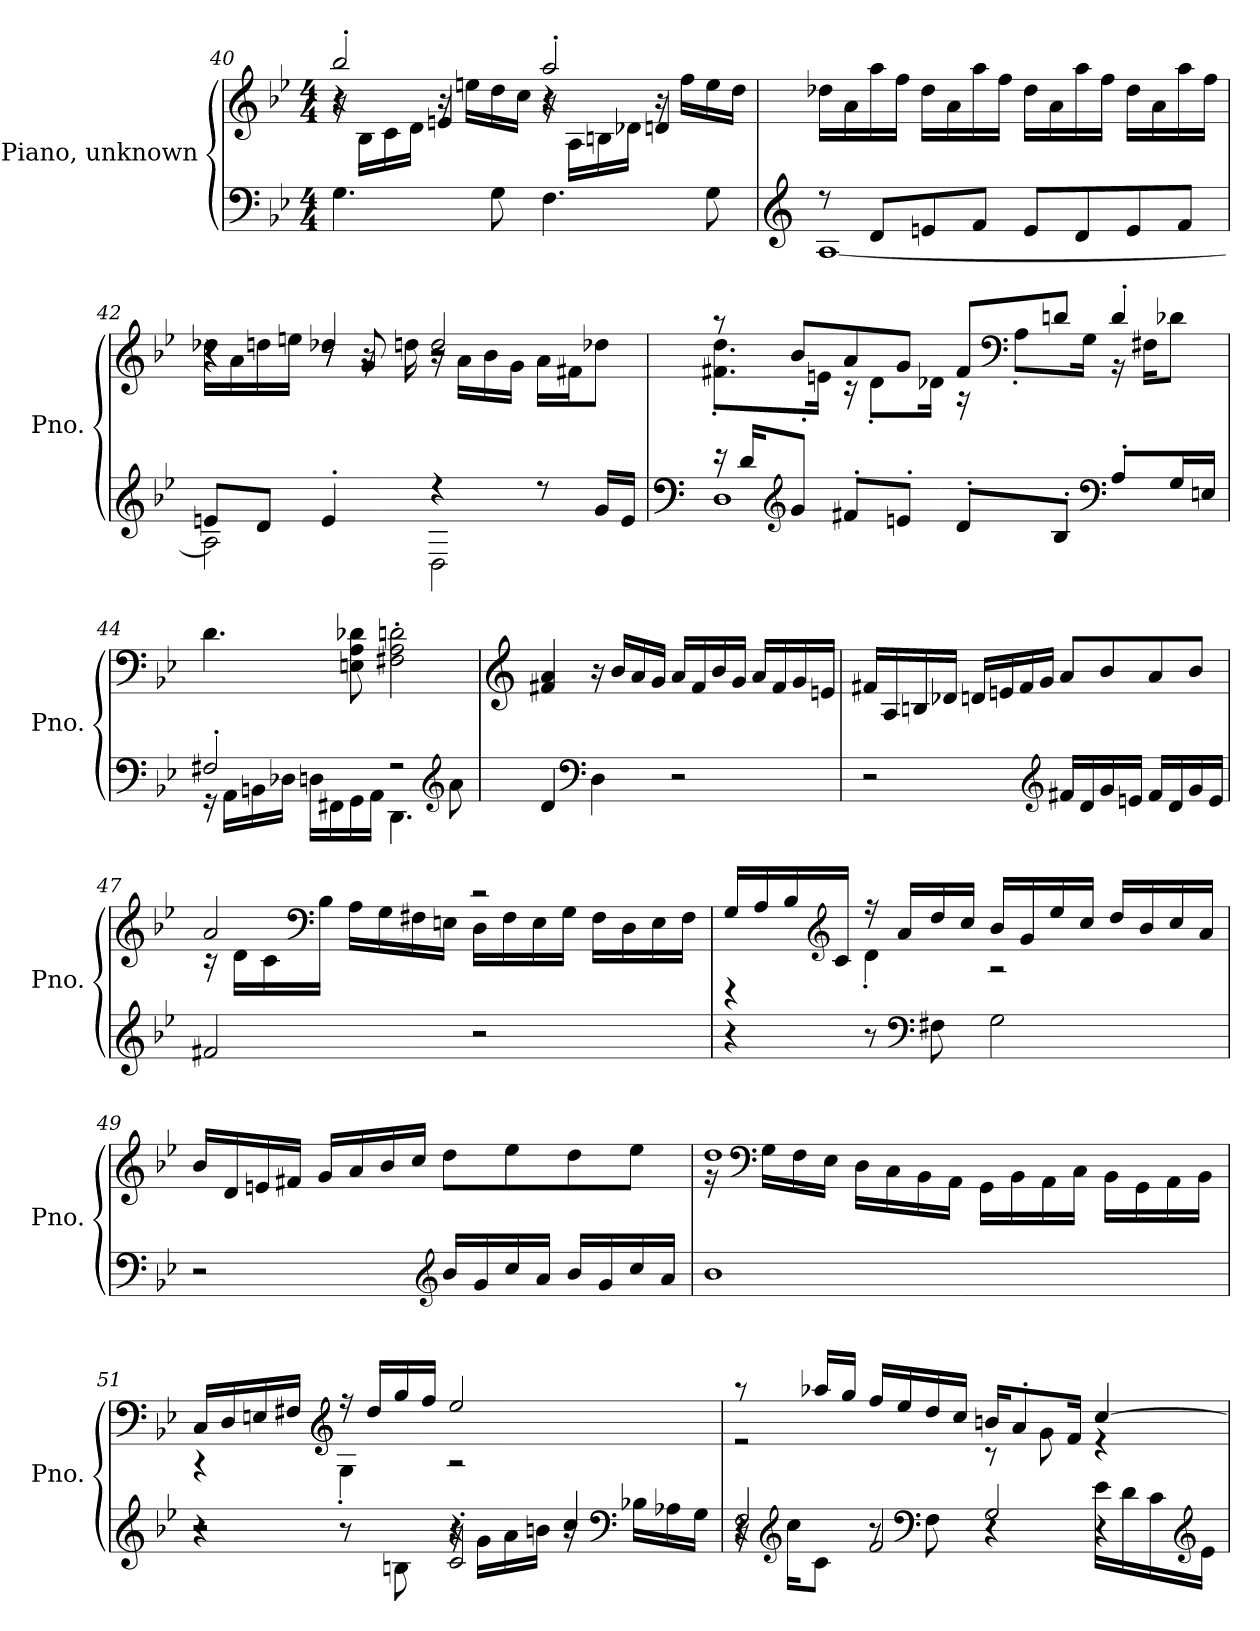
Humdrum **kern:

**kern	**kern
*part1	*part1
*staff2	*staff1
*I"Piano, unknown	*
*I'Pno.	*
*clefF4	*clefG2
*k[b-e-]	*k[b-e-]
*M4/4	*M4/4
=40	=40
*	*^
*	*	*^
4.G\	2bb-'/	16r	4r
.	.	16B-\LL	.
.	.	16c\	.
.	.	16d\JJ	.
.	.	16r	4en/
.	.	16een\LL	.
8G\	.	16dd\	.
.	.	16cc\JJ	.
4.F\	2aa'/	16r	4r
.	.	16A\LL	.
.	.	16Bn\	.
.	.	16d-X\JJ	.
.	.	16r	4dn/
.	.	16ff\LL	.
8G\	.	16ee\	.
.	.	16dd\JJ	.
*	*v	*v	*v
!!LO:LB:g=z
=41	=41
*clefG2	*
*^	*
8r	[1A	16dd-X\LL
.	.	16a\
8d/L	.	16aa\
.	.	16ff\JJ
8en/	.	16dd-\LL
.	.	16a\
8f/J	.	16aa\
.	.	16ff\JJ
8e/L	.	16dd-\LL
.	.	16a\
8d/	.	16aa\
.	.	16ff\JJ
8e/	.	16dd-\LL
.	.	16a\
8f/J	.	16aa\
.	.	16ff\JJ
=42	=42	=42
*	*	*^
*	*	*	*^
8en/L	2A\]	4r	16dd-X\LL	4r
.	.	.	16a\	.
8d/J	.	.	16ddn\	.
.	.	.	16een\JJ	.
4e'/	.	4dd-X/	8r	8r
.	.	.	16r	8g/
.	.	.	16ddn\	.
4r	2D\	2dd/	16r	2r
.	.	.	16a\LL	.
.	.	.	16b-\	.
.	.	.	16g\JJ	.
8r	.	.	16a\LL	.
.	.	.	16f#X\J	.
16g/LL	.	.	8dd-X\J	.
16e/JJ	.	.	.	.
*	*	*v	*v	*v
!!LO:LB:g=z
=43	=43	=43
*clefF4	*	*
*	*	*^
16r	1D	8r	8.f#X\' 8.dd\'L
16d/KL	.	.	.
*clefG2	*	*	*
8g'/J	.	8b-/L	.
.	.	.	16en\Jk
8f#X'/L	.	8a/	16r
.	.	.	8d'\L
8en'/J	.	8g/J	.
.	.	.	16d-X\Jk
8d'/L	.	8f#/L	16r
*	*	*clefF4	*
.	.	.	8A'\L
8B-'/J	.	8dn/J	.
.	.	.	16G\Jk
*clefF4	*	*	*
8A'/L	.	4d'/	16r
.	.	.	16F#X\KL
16G/L	.	.	8d-X\J
16En/JJ	.	.	.
*	*	*v	*v
=44	=44	=44
2F#X'/	16r	4.d\
.	16AA\LL	.
.	16BBn\	.
.	16D-X\JJ	.
.	16Dn\LL	.
.	16FF#X\	.
.	16GG\	8En\ 8A\ 8d-X\
.	16AA\JJ	.
2r	4.DD\	2F#X\' 2A\' 2dn\'
*clefG2	*	*
.	8a\	.
*v	*v	*
!!LO:LB:g=z
=45	=45
*	*clefG2
4d/	4f#X/ 4a/
*clefF4	*
4D\	16r
.	16b-/LL
.	16a/
.	16g/JJ
2r	16a/LL
.	16f#/
.	16b-/
.	16g/JJ
.	16a/LL
.	16f#/
.	16g/
.	16en/JJ
=46	=46
2r	16f#X/LL
.	16A/
.	16Bn/
.	16d-X/JJ
.	16dn/LL
.	16en/
.	16f#/
.	16g/JJ
*clefG2	*
16f#X/LL	8a/L
16d/	.
16g/	8b-/
16en/JJ	.
16f#/LL	8a/
16d/	.
16g/	8b-/J
16e/JJ	.
!!LO:LB:g=z
=47	=47
*	*^
2f#X/	2a/	16r
.	.	16d\LL
.	.	16c\
*	*clefF4	*
.	.	16B-\JJ
.	.	16A\LL
.	.	16G\
.	.	16F#X\
.	.	16En\JJ
2r	2r	16D\LL
.	.	16F#\
.	.	16E\
.	.	16G\JJ
.	.	16F#\LL
.	.	16D\
.	.	16E\
.	.	16F#\JJ
=48	=48	=48
4r	16G/LL	4r
.	16A/	.
.	16B-/	.
*	*clefG2	*
.	16c/JJ	.
8r	16r	4d'\
.	16a/LL	.
*clefF4	*	*
8F#X\	16dd/	.
.	16cc/JJ	.
2G\	16b-/LL	2r
.	16g/	.
.	16ee-/	.
.	16cc/JJ	.
.	16dd/LL	.
.	16b-/	.
.	16cc/	.
.	16a/JJ	.
*	*v	*v
!!LO:PB:g=z
=49	=49
2r	16b-/LL
.	16d/
.	16en/
.	16f#X/JJ
.	16g/LL
.	16a/
.	16b-/
.	16cc/JJ
*clefG2	*
16b-/LL	8dd\L
16g/	.
16cc/	8ee-\
16a/JJ	.
16b-/LL	8dd\
16g/	.
16cc/	8ee-\J
16a/JJ	.
=50	=50
*	*^
1b-	1dd	16r
*	*clefF4	*
.	.	16G\LL
.	.	16F\
.	.	16E-\JJ
.	.	16D\LL
.	.	16C\
.	.	16BB-\
.	.	16AA\JJ
.	.	16GG\LL
.	.	16BB-\
.	.	16AA\
.	.	16C\JJ
.	.	16BB-\LL
.	.	16GG\
.	.	16AA\
.	.	16BB-\JJ
!!LO:LB:g=z	!!
=51	=51	=51
*^	*	*
*	*^	*	*
2r	4r	2r	16C/LL	4r
.	.	.	16D/	.
.	.	.	16En/	.
.	.	.	16F#X/JJ	.
*	*	*	*clefG2	*
.	8r	.	16r	4G'\
.	.	.	16dd/LL	.
.	8Bn\	.	16gg/	.
.	.	.	16ff/JJ	.
4r	16r	2c'/	2ee-/	2r
.	16g\LL	.	.	.
.	16a\	.	.	.
.	16bn\JJ	.	.	.
4cc/	16r	.	.	.
*clefF4	*	*	*	*
.	16B-X\LL	.	.	.
.	16A-X\	.	.	.
.	16G\JJ	.	.	.
=52	=52	=52	=52	=52
4r	16r	2F/	8r	2r
*clefG2	*	*	*	*
.	16cc\KL	.	.	.
.	8c\J	.	16aa-X/LL	.
.	.	.	16gg/JJ	.
2f/	8r	.	16ff/LL	.
.	.	.	16ee-/	.
*clefF4	*	*	*	*
.	8F\	.	16dd/	.
.	.	.	16cc/JJ	.
.	4r	2G/	16bn/KL	8r
.	.	.	8a'/	.
.	.	.	.	8g\
.	.	.	16f/Jk	.
4r	16e-\LL	.	[4cc/	4r
.	16d\	.	.	.
.	16c\	.	.	.
*clefG2	*	*	*	*
.	16e-\JJ	.	.	.
*v	*v	*v	*	*
*	*v	*v
=	=
*-	*-
